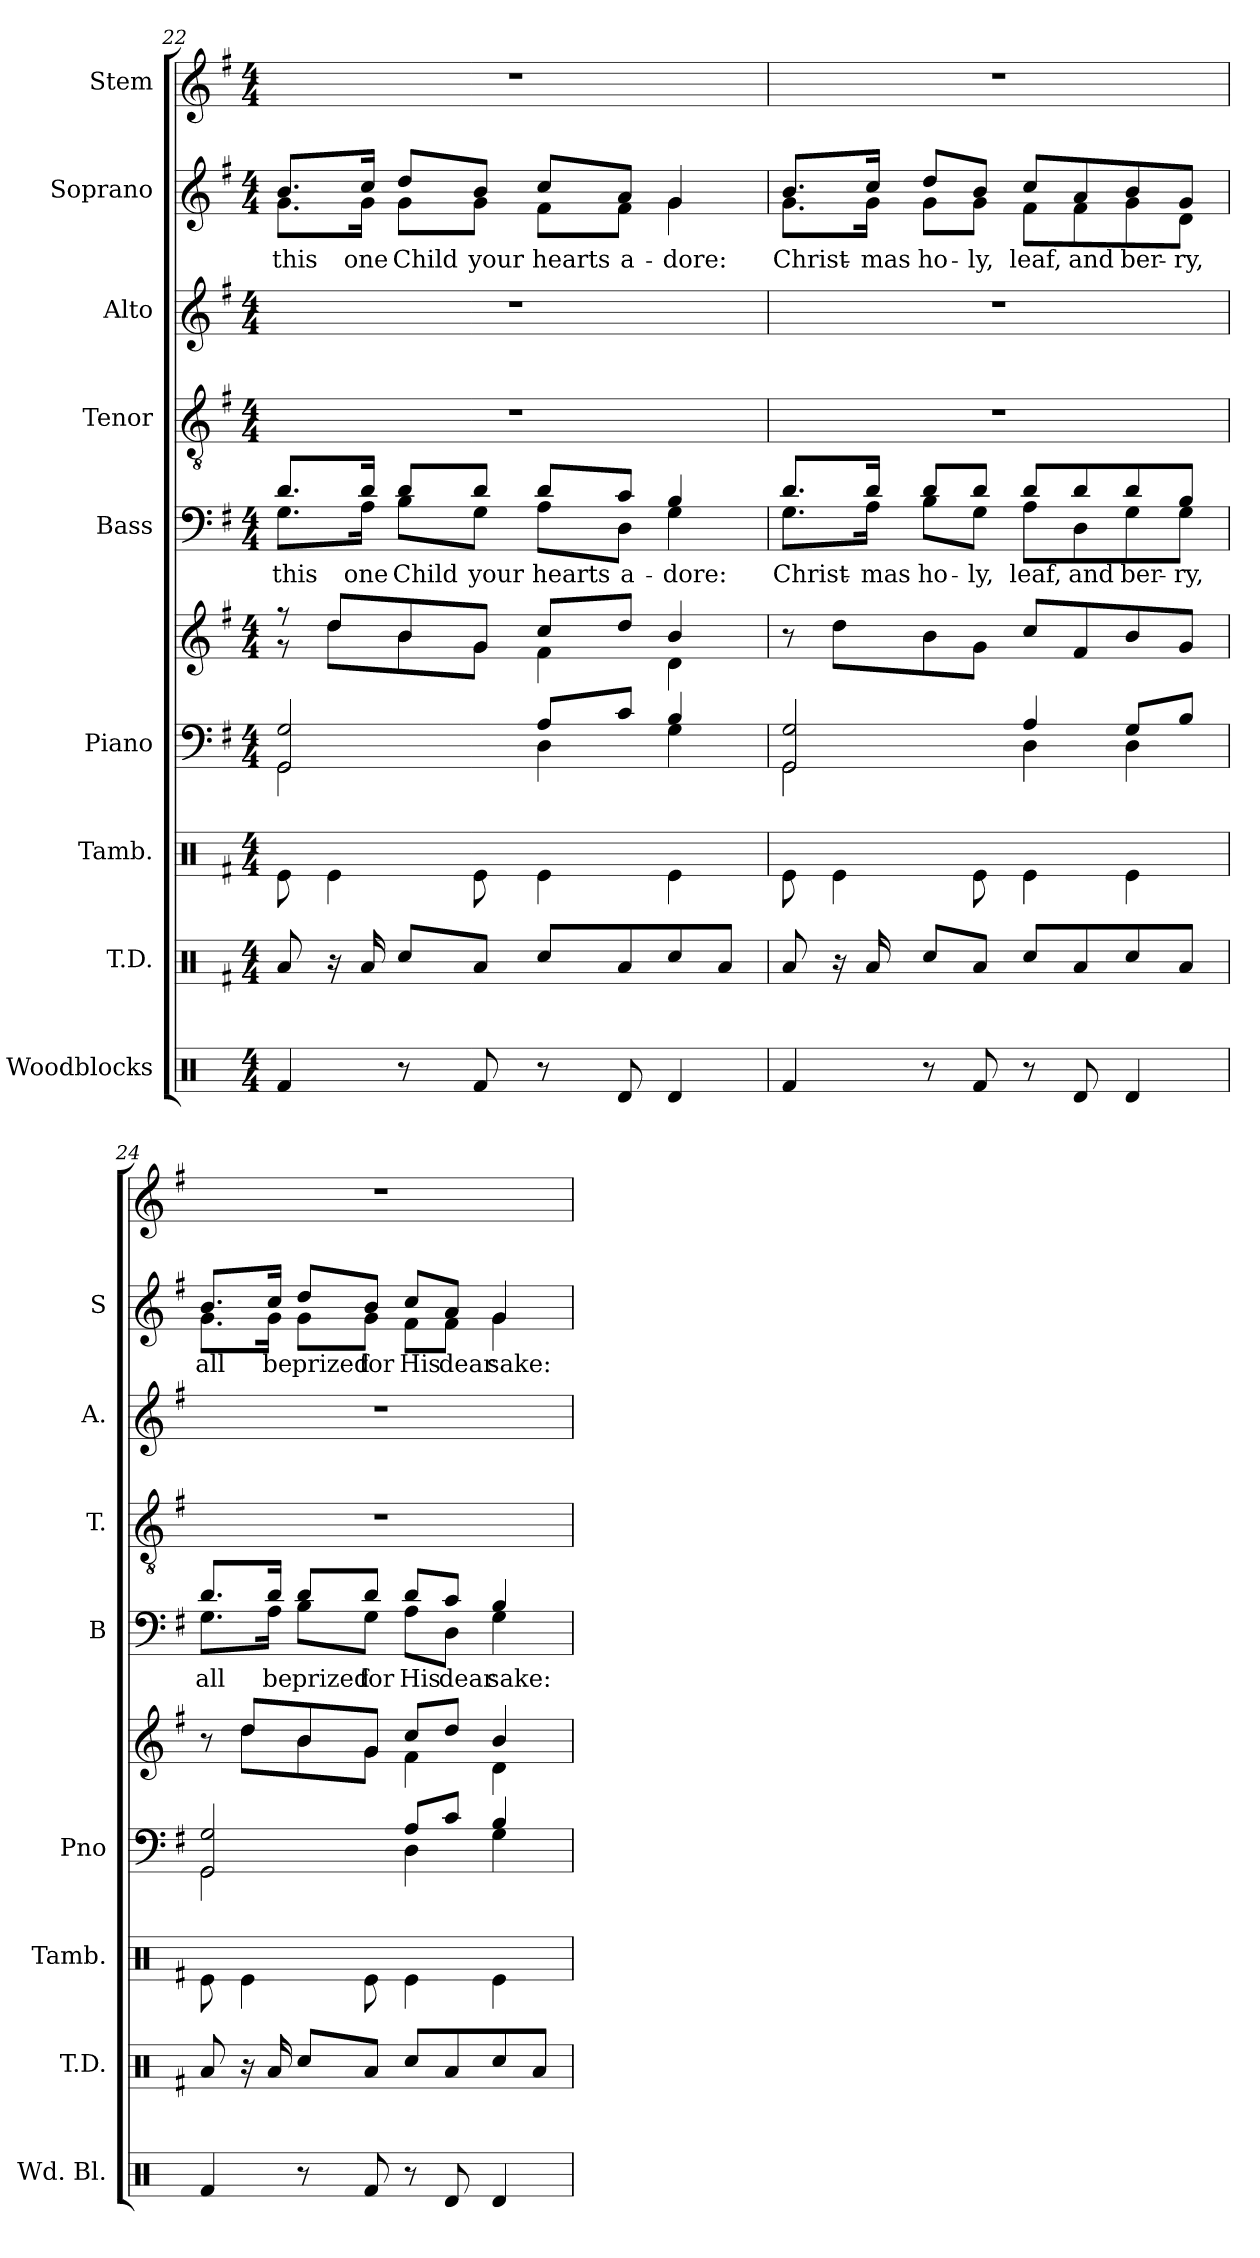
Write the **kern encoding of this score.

**kern	**kern	**kern	**kern	**kern	**kern	**text	**kern	**kern	**kern	**text	**kern
*part9	*part8	*part7	*part6	*part6	*part5	*part5	*part4	*part3	*part2	*part2	*part1
*staff10	*staff9	*staff8	*staff7	*staff6	*staff5	*staff5	*staff4	*staff3	*staff2	*staff2	*staff1
*I"Woodblocks	*I"T.D.	*I"Tamb.	*I"Piano	*	*I"Bass	*	*I"Tenor	*I"Alto	*I"Soprano	*	*I"Stem
*I'Wd. Bl.	*I'T.D.	*I'Tamb.	*I'Pno	*	*I'B	*	*I'T.	*I'A.	*I'S	*	*
*clefX	*clefX	*clefX	*clefF4	*clefG2	*clefF4	*	*clefGv2	*clefG2	*clefG2	*	*clefG2
*k[]	*k[f#]	*k[f#]	*k[f#]	*k[f#]	*k[f#]	*	*k[f#]	*k[f#]	*k[f#]	*	*k[f#]
*M4/4	*M4/4	*M4/4	*M4/4	*M4/4	*M4/4	*	*M4/4	*M4/4	*M4/4	*	*M4/4
=22	=22	=22	=22	=22	=22	=22	=22	=22	=22	=22	=22
*	*	*	*^	*^	*^	*	*	*	*^	*	*
4Rf/	8Ra/	8Re\	2GG/ 2G/	2GG\	8r	8r	8.d/L	8.G\L	this	1r	1r	8.b/L	8.g\L	this	1r
.	16r	4Re\	.	.	8dd/L	8dd\L	.	.	.	.	.	.	.	.	.
.	16Ra/	.	.	.	.	.	16d/Jk	16A\Jk	one	.	.	16cc/Jk	16g\Jk	one	.
8r	8Rcc/L	.	.	.	8b/	8b\	8d/L	8B\L	Child	.	.	8dd/L	8g\L	Child	.
8Rf/	8Ra/J	8Re\	.	.	8g/J	8g\J	8d/J	8G\J	your	.	.	8b/J	8g\J	your	.
8r	8Rcc/L	4Re\	8A/L	4D\	8cc/L	4f#\	8d/L	8A\L	hearts	.	.	8cc/L	8f#\L	hearts	.
8Rd/	8Ra/	.	8c/J	.	8dd/J	.	8c/J	8D\J	a-	.	.	8a/J	8f#\J	a-	.
4Rd/	8Rcc/	4Re\	4B/	4G\	4b/	4d\	4B/	4G\	-dore:	.	.	4g/	4g\	-dore:	.
.	8Ra/J	.	.	.	.	.	.	.	.	.	.	.	.	.	.
*	*	*	*	*	*v	*v	*	*	*	*	*	*	*	*	*
!!LO:LB:g=z
=23	=23	=23	=23	=23	=23	=23	=23	=23	=23	=23	=23	=23	=23	=23
4Rf/	8Ra/	8Re\	2GG/ 2G/	2GG\	8r	8.d/L	8.G\L	Christ-	1r	1r	8.b/L	8.g\L	Christ-	1r
.	16r	4Re\	.	.	8dd\L	.	.	.	.	.	.	.	.	.
.	16Ra/	.	.	.	.	16d/Jk	16A\Jk	-mas	.	.	16cc/Jk	16g\Jk	-mas	.
8r	8Rcc/L	.	.	.	8b\	8d/L	8B\L	ho-	.	.	8dd/L	8g\L	ho-	.
8Rf/	8Ra/J	8Re\	.	.	8g\J	8d/J	8G\J	-ly,	.	.	8b/J	8g\J	-ly,	.
8r	8Rcc/L	4Re\	4A/	4D\	8cc/L	8d/L	8A\L	leaf,	.	.	8cc/L	8f#\L	leaf,	.
8Rd/	8Ra/	.	.	.	8f#/	8d/	8D\	and	.	.	8a/	8f#\	and	.
4Rd/	8Rcc/	4Re\	8G/L	4D\	8b/	8d/	8G\	ber-	.	.	8b/	8g\	ber-	.
.	8Ra/J	.	8B/J	.	8g/J	8B/J	8G\J	-ry,	.	.	8g/J	8d\J	-ry,	.
=24	=24	=24	=24	=24	=24	=24	=24	=24	=24	=24	=24	=24	=24	=24
*	*	*	*	*	*^	*	*	*	*	*	*	*	*	*
4Rf/	8Ra/	8Re\	2GG/ 2G/	2GG\	8r	8ryy	8.d/L	8.G\L	all	1r	1r	8.b/L	8.g\L	all	1r
.	16r	4Re\	.	.	8dd/L	8dd\L	.	.	.	.	.	.	.	.	.
.	16Ra/	.	.	.	.	.	16d/Jk	16A\Jk	be	.	.	16cc/Jk	16g\Jk	be	.
8r	8Rcc/L	.	.	.	8b/	8b\	8d/L	8B\L	prized	.	.	8dd/L	8g\L	prized	.
8Rf/	8Ra/J	8Re\	.	.	8g/J	8g\J	8d/J	8G\J	for	.	.	8b/J	8g\J	for	.
8r	8Rcc/L	4Re\	8A/L	4D\	8cc/L	4f#\	8d/L	8A\L	His	.	.	8cc/L	8f#\L	His	.
8Rd/	8Ra/	.	8c/J	.	8dd/J	.	8c/J	8D\J	dear	.	.	8a/J	8f#\J	dear	.
4Rd/	8Rcc/	4Re\	4B/	4G\	4b/	4d\	4B/	4G\	sake:	.	.	4g/	4g\	sake:	.
.	8Ra/J	.	.	.	.	.	.	.	.	.	.	.	.	.	.
*	*	*	*v	*v	*	*	*v	*v	*	*	*	*v	*v	*	*
*	*	*	*	*v	*v	*	*	*	*	*	*	*
=	=	=	=	=	=	=	=	=	=	=	=
*-	*-	*-	*-	*-	*-	*-	*-	*-	*-	*-	*-
